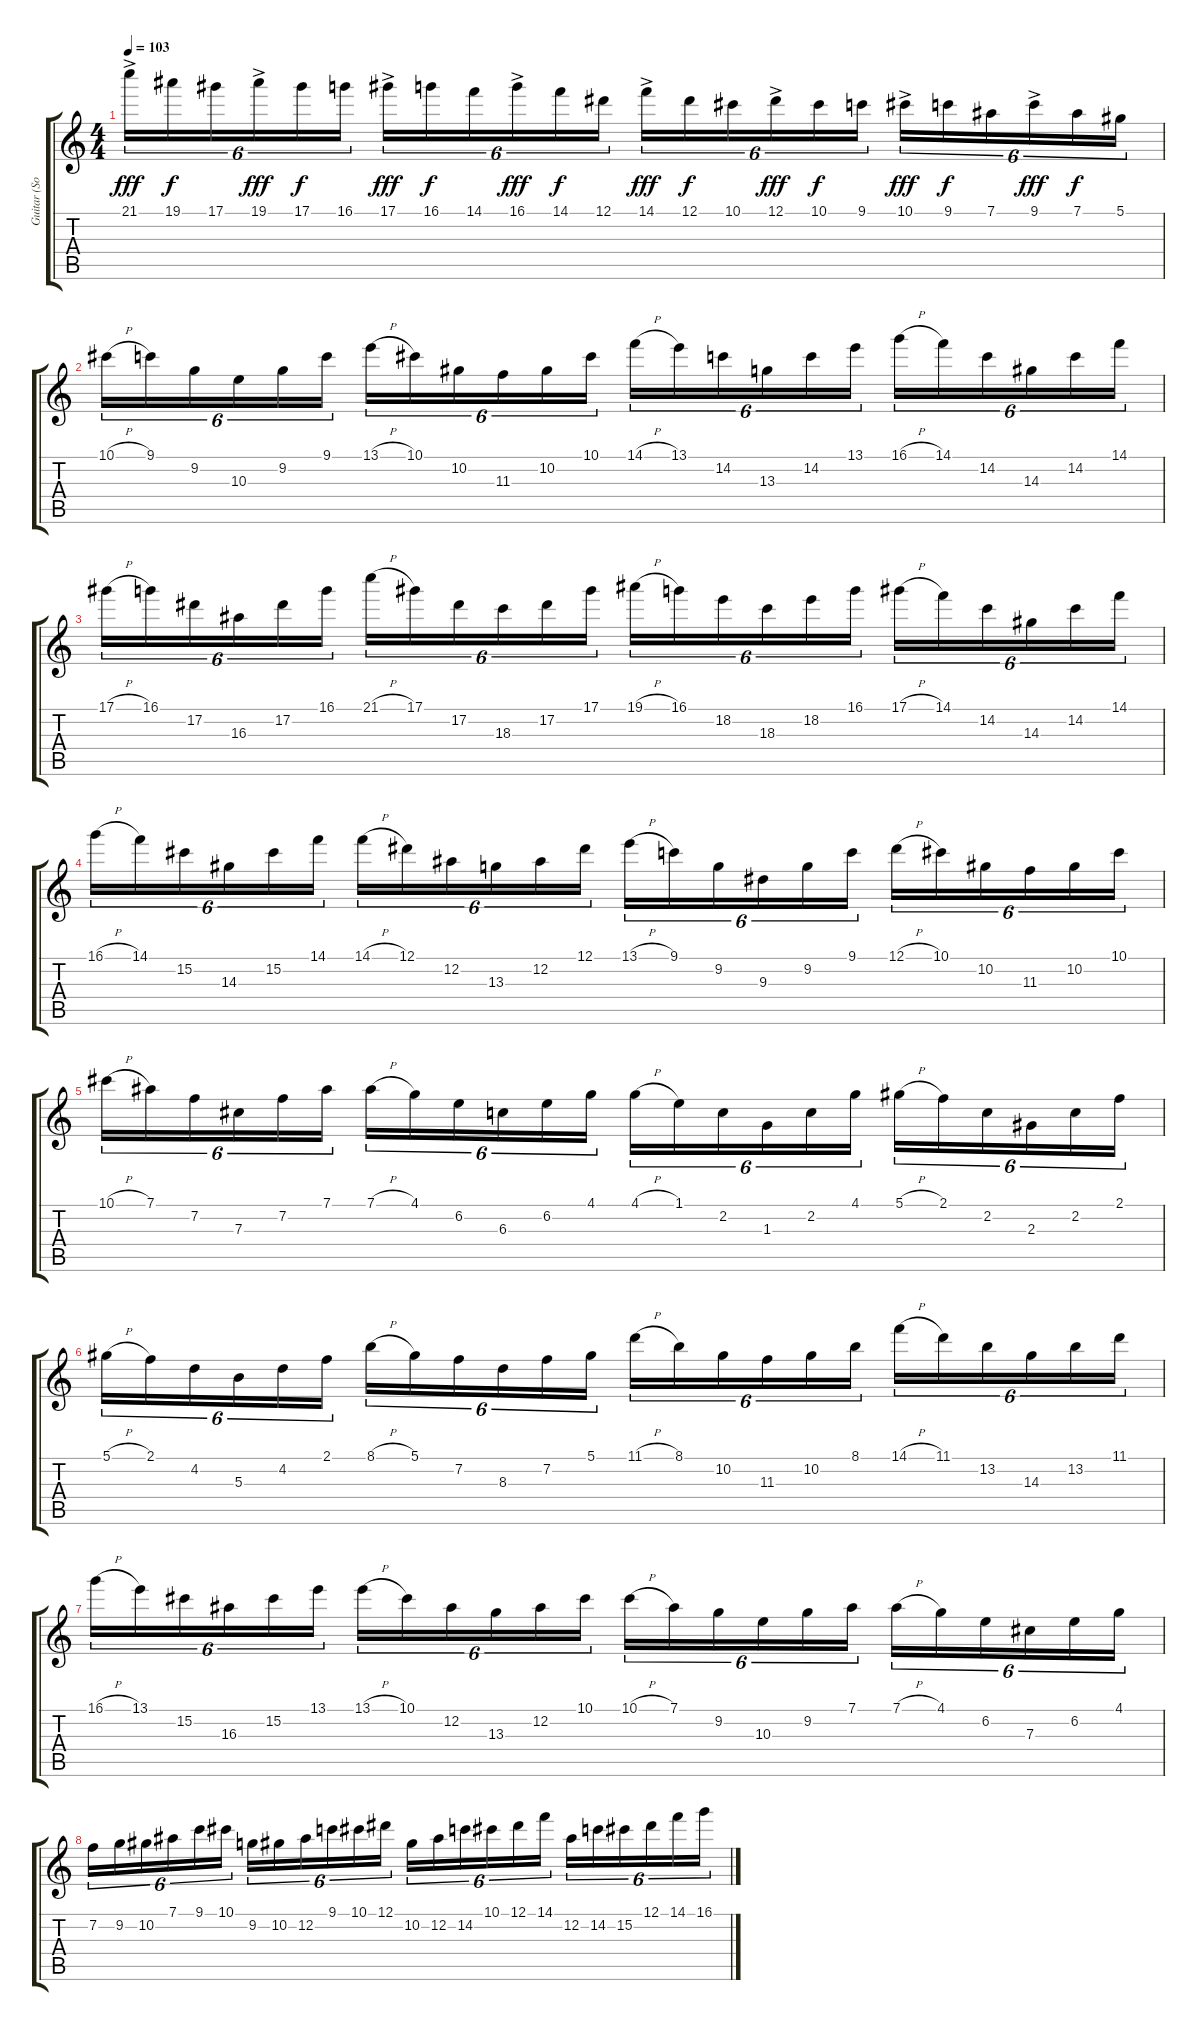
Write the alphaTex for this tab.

\track ("Guitar (Solo)" "Guitar (So") {instrument overdrivenguitar}
\staff {score tabs}
\tuning (Eb4 Bb3 Gb3 Db3 Ab2 Eb2) {hide}
\ts (4 4)
\tempo 103
\clef g2
\ks c
21.1{ac}.16{tu (6 4) dy fff} 19.1.16{tu (6 4) dy f} 17.1.16{tu (6 4)} 19.1{ac}.16{tu (6 4) dy fff} 17.1.16{tu (6 4) dy f} 16.1.16{tu (6 4)} 17.1{ac}.16{tu (6 4) dy fff} 16.1.16{tu (6 4) dy f} 14.1.16{tu (6 4)} 16.1{ac}.16{tu (6 4) dy fff} 14.1.16{tu (6 4) dy f} 12.1.16{tu (6 4)} 14.1{ac}.16{tu (6 4) dy fff} 12.1.16{tu (6 4) dy f} 10.1.16{tu (6 4)} 12.1{ac}.16{tu (6 4) dy fff} 10.1.16{tu (6 4) dy f} 9.1.16{tu (6 4)} 10.1{ac}.16{tu (6 4) dy fff} 9.1.16{tu (6 4) dy f} 7.1.16{tu (6 4)} 9.1{ac}.16{tu (6 4) dy fff} 7.1.16{tu (6 4) dy f} 5.1.16{tu (6 4)} |
10.1{h}.16{tu (6 4)} 9.1.16{tu (6 4)} 9.2.16{tu (6 4)} 10.3.16{tu (6 4)} 9.2.16{tu (6 4)} 9.1.16{tu (6 4)} 13.1{h}.16{tu (6 4)} 10.1.16{tu (6 4)} 10.2.16{tu (6 4)} 11.3.16{tu (6 4)} 10.2.16{tu (6 4)} 10.1.16{tu (6 4)} 14.1{h}.16{tu (6 4)} 13.1.16{tu (6 4)} 14.2.16{tu (6 4)} 13.3.16{tu (6 4)} 14.2.16{tu (6 4)} 13.1.16{tu (6 4)} 16.1{h}.16{tu (6 4)} 14.1.16{tu (6 4)} 14.2.16{tu (6 4)} 14.3.16{tu (6 4)} 14.2.16{tu (6 4)} 14.1.16{tu (6 4)} |
17.1{h}.16{tu (6 4)} 16.1.16{tu (6 4)} 17.2.16{tu (6 4)} 16.3.16{tu (6 4)} 17.2.16{tu (6 4)} 16.1.16{tu (6 4)} 21.1{h}.16{tu (6 4)} 17.1.16{tu (6 4)} 17.2.16{tu (6 4)} 18.3.16{tu (6 4)} 17.2.16{tu (6 4)} 17.1.16{tu (6 4)} 19.1{h}.16{tu (6 4)} 16.1.16{tu (6 4)} 18.2.16{tu (6 4)} 18.3.16{tu (6 4)} 18.2.16{tu (6 4)} 16.1.16{tu (6 4)} 17.1{h}.16{tu (6 4)} 14.1.16{tu (6 4)} 14.2.16{tu (6 4)} 14.3.16{tu (6 4)} 14.2.16{tu (6 4)} 14.1.16{tu (6 4)} |
16.1{h}.16{tu (6 4)} 14.1.16{tu (6 4)} 15.2.16{tu (6 4)} 14.3.16{tu (6 4)} 15.2.16{tu (6 4)} 14.1.16{tu (6 4)} 14.1{h}.16{tu (6 4)} 12.1.16{tu (6 4)} 12.2.16{tu (6 4)} 13.3.16{tu (6 4)} 12.2.16{tu (6 4)} 12.1.16{tu (6 4)} 13.1{h}.16{tu (6 4)} 9.1.16{tu (6 4)} 9.2.16{tu (6 4)} 9.3.16{tu (6 4)} 9.2.16{tu (6 4)} 9.1.16{tu (6 4)} 12.1{h}.16{tu (6 4)} 10.1.16{tu (6 4)} 10.2.16{tu (6 4)} 11.3.16{tu (6 4)} 10.2.16{tu (6 4)} 10.1.16{tu (6 4)} |
10.1{h}.16{tu (6 4)} 7.1.16{tu (6 4)} 7.2.16{tu (6 4)} 7.3.16{tu (6 4)} 7.2.16{tu (6 4)} 7.1.16{tu (6 4)} 7.1{h}.16{tu (6 4)} 4.1.16{tu (6 4)} 6.2.16{tu (6 4)} 6.3.16{tu (6 4)} 6.2.16{tu (6 4)} 4.1.16{tu (6 4)} 4.1{h}.16{tu (6 4)} 1.1.16{tu (6 4)} 2.2.16{tu (6 4)} 1.3.16{tu (6 4)} 2.2.16{tu (6 4)} 4.1.16{tu (6 4)} 5.1{h}.16{tu (6 4)} 2.1.16{tu (6 4)} 2.2.16{tu (6 4)} 2.3.16{tu (6 4)} 2.2.16{tu (6 4)} 2.1.16{tu (6 4)} |
5.1{h}.16{tu (6 4)} 2.1.16{tu (6 4)} 4.2.16{tu (6 4)} 5.3.16{tu (6 4)} 4.2.16{tu (6 4)} 2.1.16{tu (6 4)} 8.1{h}.16{tu (6 4)} 5.1.16{tu (6 4)} 7.2.16{tu (6 4)} 8.3.16{tu (6 4)} 7.2.16{tu (6 4)} 5.1.16{tu (6 4)} 11.1{h}.16{tu (6 4)} 8.1.16{tu (6 4)} 10.2.16{tu (6 4)} 11.3.16{tu (6 4)} 10.2.16{tu (6 4)} 8.1.16{tu (6 4)} 14.1{h}.16{tu (6 4)} 11.1.16{tu (6 4)} 13.2.16{tu (6 4)} 14.3.16{tu (6 4)} 13.2.16{tu (6 4)} 11.1.16{tu (6 4)} |
16.1{h}.16{tu (6 4)} 13.1.16{tu (6 4)} 15.2.16{tu (6 4)} 16.3.16{tu (6 4)} 15.2.16{tu (6 4)} 13.1.16{tu (6 4)} 13.1{h}.16{tu (6 4)} 10.1.16{tu (6 4)} 12.2.16{tu (6 4)} 13.3.16{tu (6 4)} 12.2.16{tu (6 4)} 10.1.16{tu (6 4)} 10.1{h}.16{tu (6 4)} 7.1.16{tu (6 4)} 9.2.16{tu (6 4)} 10.3.16{tu (6 4)} 9.2.16{tu (6 4)} 7.1.16{tu (6 4)} 7.1{h}.16{tu (6 4)} 4.1.16{tu (6 4)} 6.2.16{tu (6 4)} 7.3.16{tu (6 4)} 6.2.16{tu (6 4)} 4.1.16{tu (6 4)} |
7.2.16{tu (6 4)} 9.2.16{tu (6 4)} 10.2.16{tu (6 4)} 7.1.16{tu (6 4)} 9.1.16{tu (6 4)} 10.1.16{tu (6 4)} 9.2.16{tu (6 4)} 10.2.16{tu (6 4)} 12.2.16{tu (6 4)} 9.1.16{tu (6 4)} 10.1.16{tu (6 4)} 12.1.16{tu (6 4)} 10.2.16{tu (6 4)} 12.2.16{tu (6 4)} 14.2.16{tu (6 4)} 10.1.16{tu (6 4)} 12.1.16{tu (6 4)} 14.1.16{tu (6 4)} 12.2.16{tu (6 4)} 14.2.16{tu (6 4)} 15.2.16{tu (6 4)} 12.1.16{tu (6 4)} 14.1.16{tu (6 4)} 16.1.16{tu (6 4)}
